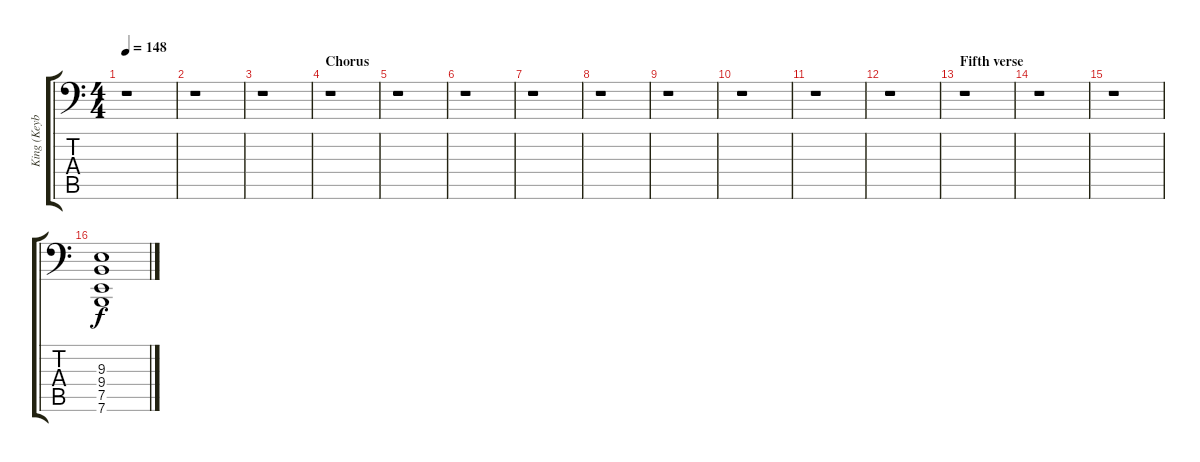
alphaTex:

\track ("King (KeybLow)" "King (Keyb") {instrument churchorgan}
\staff {score tabs}
\tuning (E3 B2 G2 D2 A1 E1) {hide}
\ts (4 4)
\tempo 148
\clef f4
\ks c
r.1{dy f} |
r.1 |
r.1 |
\section ("" "Chorus")
r.1 |
r.1 |
r.1 |
r.1 |
r.1 |
r.1 |
r.1 |
r.1 |
r.1 |
\section ("" "Fifth verse")
r.1 |
r.1 |
r.1 |
(9.3 9.4 7.5 7.6).1
